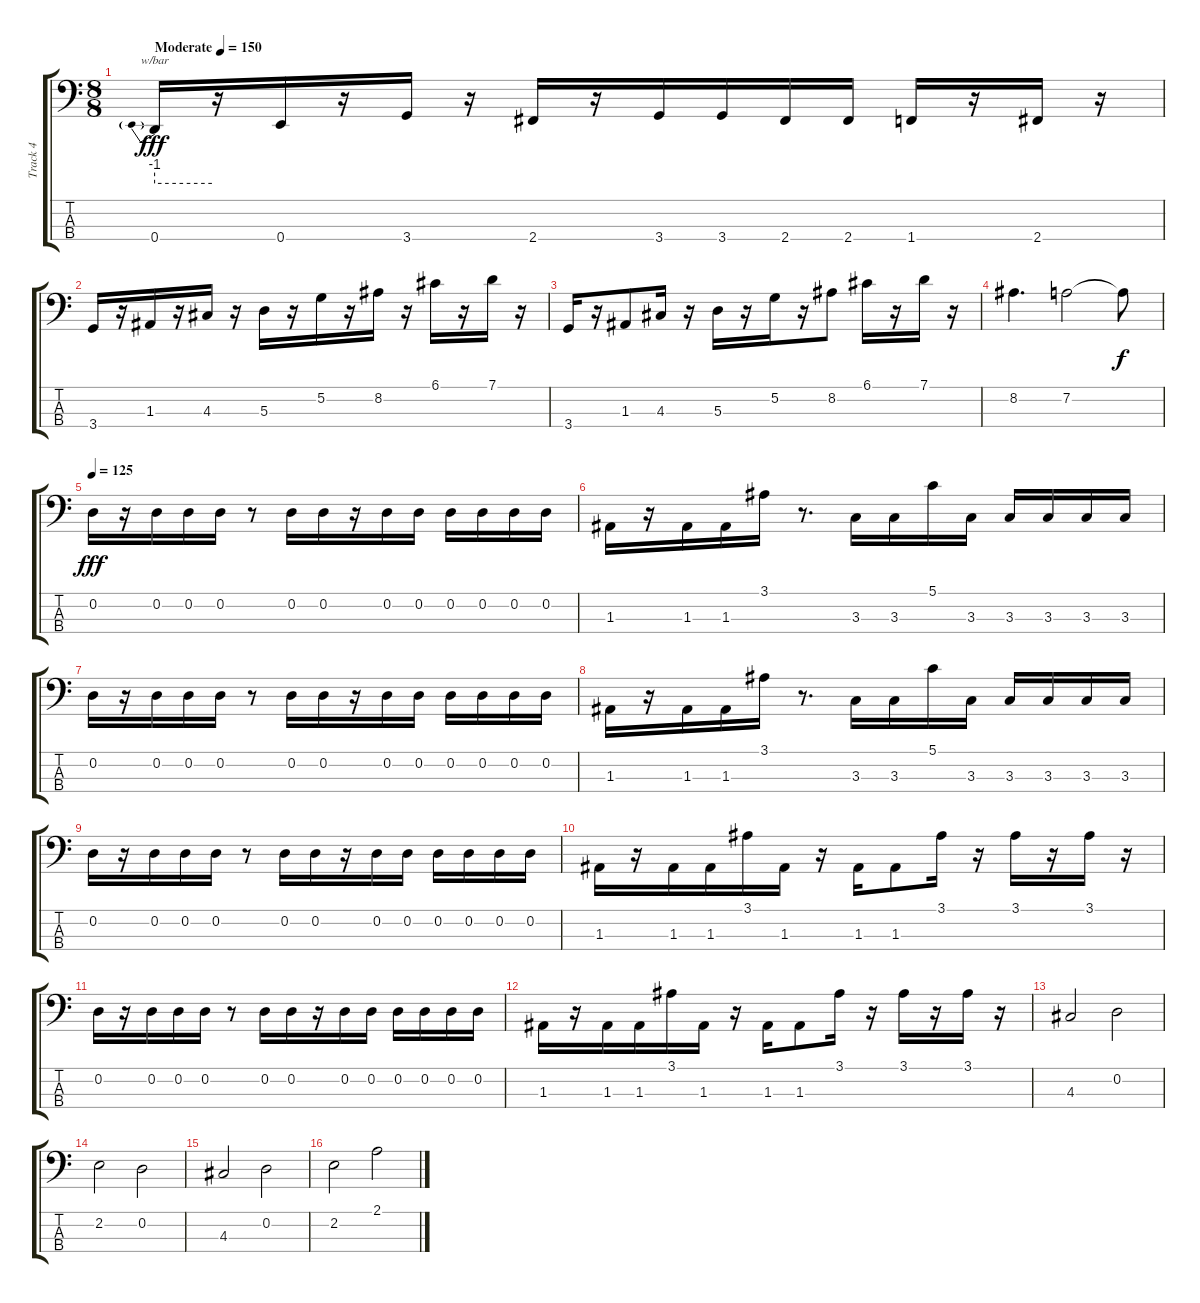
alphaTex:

\track ("Track 4" "Track 4") {instrument electricbasspick}
\staff {score tabs}
\tuning (G2 D2 A1 E1) {hide}
\ts (8 8)
\tempo (150 "Moderate")
\clef f4
\ks c
0.4.16{tbe (predive default 0 -4 60 -4) dy fff instrument electricbasspick} r.16 0.4.16 r.16 3.4.16 r.16 2.4.16 r.16 3.4.16 3.4.16 2.4.16 2.4.16 1.4.16 r.16 2.4.16 r.16 |
3.4.16 r.16 1.3.16 r.16 4.3.16 r.16 5.3.16 r.16 5.2.16 r.16 8.2.16 r.16 6.1.16 r.16 7.1.16 r.16 |
3.4.16 r.16 1.3.8 4.3.16 r.16 5.3.16 r.16 5.2.16 r.16 8.2.8 6.1.16 r.16 7.1.16 r.16 |
8.2.4{d} 7.2.2 7.2{t}.8{dy f} |
\tempo 125
0.2.16{dy fff instrument electricbasspick} r.16 0.2.16 0.2.16 0.2.16 r.8 0.2.16 0.2.16 r.16 0.2.16 0.2.16 0.2.16 0.2.16 0.2.16 0.2.16 |
1.3.16 r.16 1.3.16 1.3.16 3.1.16 r.8{d} 3.3.16 3.3.16 5.1.16 3.3.16 3.3.16 3.3.16 3.3.16 3.3.16 |
0.2.16 r.16 0.2.16 0.2.16 0.2.16 r.8 0.2.16 0.2.16 r.16 0.2.16 0.2.16 0.2.16 0.2.16 0.2.16 0.2.16 |
1.3.16 r.16 1.3.16 1.3.16 3.1.16 r.8{d} 3.3.16 3.3.16 5.1.16 3.3.16 3.3.16 3.3.16 3.3.16 3.3.16 |
0.2.16 r.16 0.2.16 0.2.16 0.2.16 r.8 0.2.16 0.2.16 r.16 0.2.16 0.2.16 0.2.16 0.2.16 0.2.16 0.2.16 |
1.3.16 r.16 1.3.16 1.3.16 3.1.16 1.3.16 r.16 1.3.16 1.3.8 3.1.16 r.16 3.1.16 r.16 3.1.16 r.16 |
0.2.16 r.16 0.2.16 0.2.16 0.2.16 r.8 0.2.16 0.2.16 r.16 0.2.16 0.2.16 0.2.16 0.2.16 0.2.16 0.2.16 |
1.3.16 r.16 1.3.16 1.3.16 3.1.16 1.3.16 r.16 1.3.16 1.3.8 3.1.16 r.16 3.1.16 r.16 3.1.16 r.16 |
4.3.2 0.2.2 |
2.2.2 0.2.2 |
4.3.2 0.2.2 |
2.2.2 2.1.2
